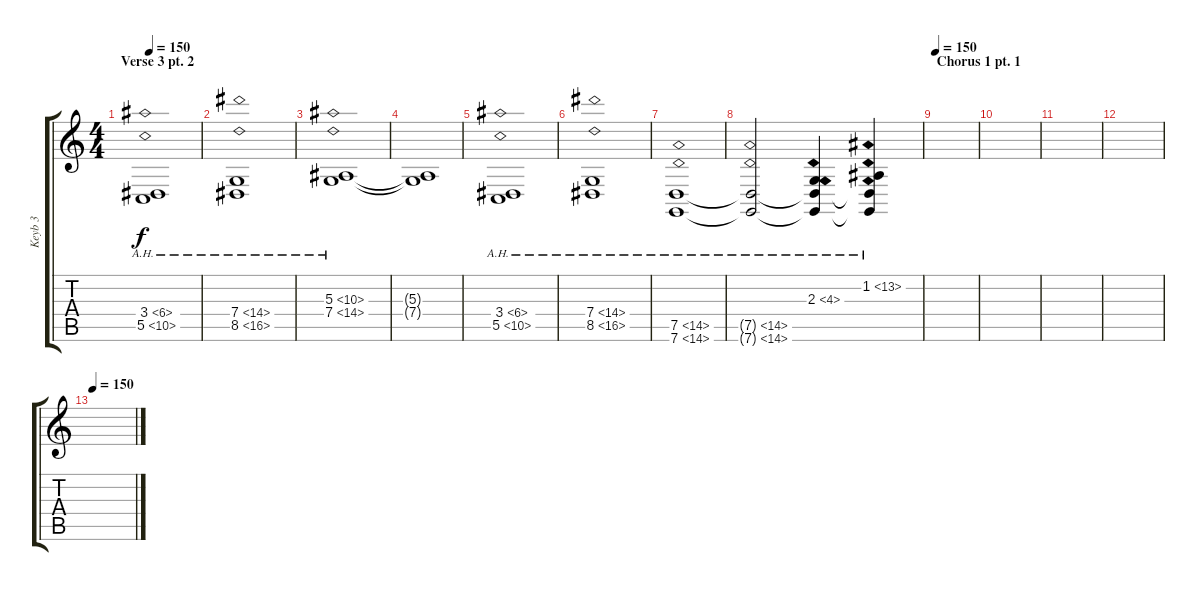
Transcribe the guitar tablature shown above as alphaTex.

\track ("Keyb 3" "Keyb 3") {instrument stringensemble1}
\staff {score tabs}
\tuning (D4 A3 F3 C3 G2 C2) {hide}
\ts (4 4)
\section ("" "Verse 3 pt. 2")
\tempo 150
\clef g2
\ks c
(3.4{ah 3} 5.5{ah 5}).1{dy f volume 11 instrument drawbarorgan} |
(7.4{ah 7} 8.5{ah 8}).1 |
(5.3{ah 5} 7.4{ah 7}).1 |
(5.3{t} 7.4{t}).1 |
(3.4{ah 3} 5.5{ah 5}).1{volume 11 instrument drawbarorgan} |
(7.4{ah 7} 8.5{ah 8}).1 |
(7.5{ah 7} 7.6{ah 7}).1 |
(7.5{ah 7 t} 7.6{ah 7 t}).2 (2.3{ah 2} 7.5{ah 12 t} 7.6{ah 12 t}).4 (1.2{ah 12} 7.5{ah 12 t} 7.6{ah 12 t}).4 |
\section ("" "Chorus 1 pt. 1")
\tempo 150
|
|
|
|
\tempo 150
